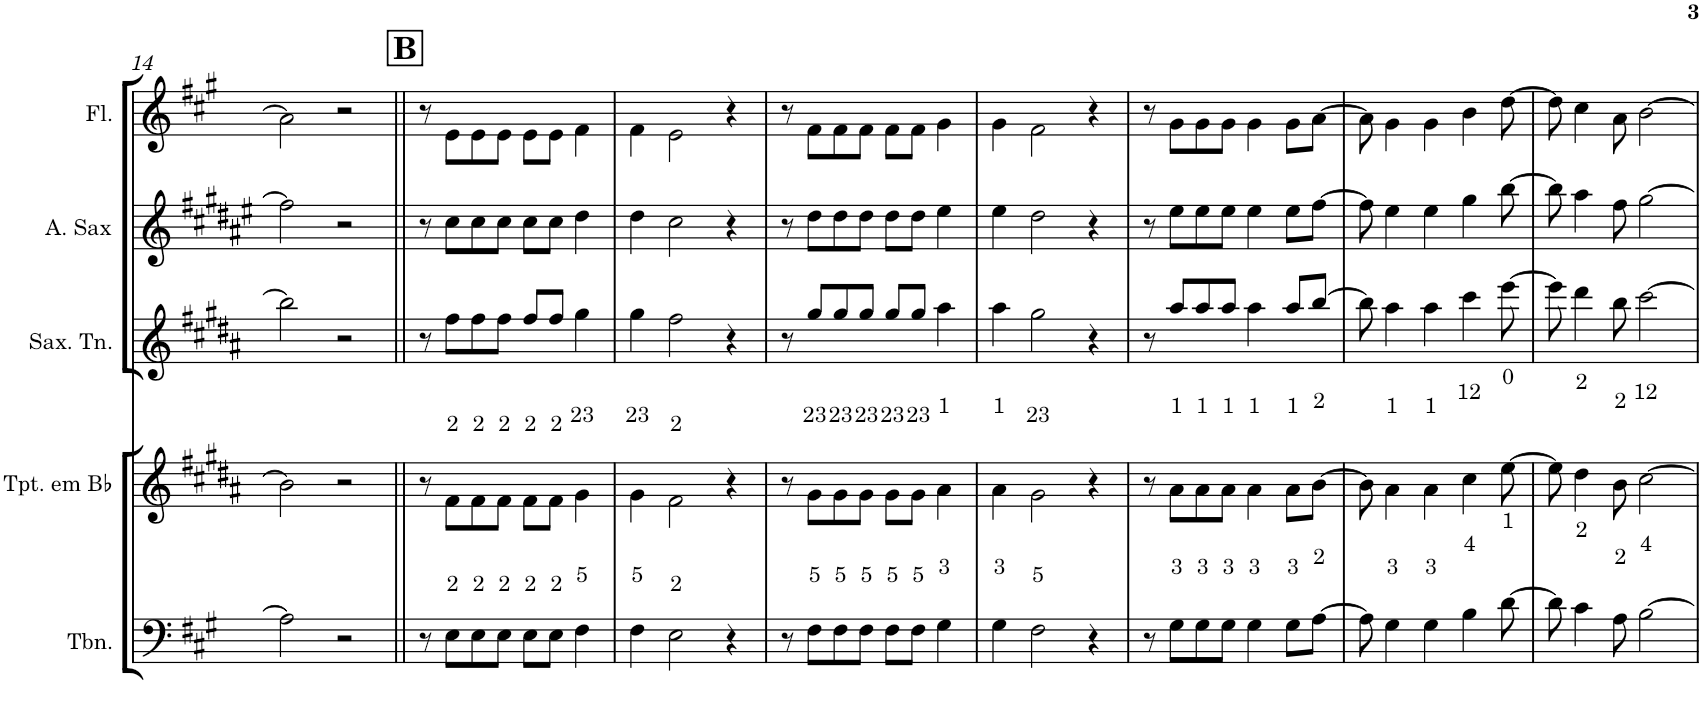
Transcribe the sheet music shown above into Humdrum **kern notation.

**kern	**kern	**kern	**kern	**kern
*part5	*part4	*part3	*part2	*part1
*staff5	*staff4	*staff3	*staff2	*staff1
*I"Trombone	*I"Trompete em Bb	*I"Saxofone Tenor	*I"Saxofone Alto	*I"Flauta Transversal
*I'Tbn.	*I'Tpt. em Bb	*I'Sax. Tn.	*	*I'Fl.
!!LO:PB:g=z
*clefF4	*clefG2	*clefG2	*clefG2	*clefG2
*	*Trd1c2	*Trd8c14	*Trd5c9	*
*k[f#c#g#]	*k[f#c#g#d#a#]	*k[f#c#g#d#a#]	*k[f#c#g#d#a#e#]	*k[f#c#g#]
*M4/4	*M4/4	*M4/4	*M4/4	*M4/4
=14	=14	=14	=14	=14
2A\]	2b\]	2bb\]	2ff#\]	2a\]
2r	2r	2r	2r	2r
!!LO:REH:place=s1:a:B:cj:fs=14:t=B
=15||	=15||	=15||	=15||	=15||
8r	8r	8r	8r	8r
8E\L	8f#\L	8ff#\L	8cc#\L	8e\L
8E\	8f#\	8ff#\	8cc#\	8e\
8E\J	8f#\J	8ff#\J	8cc#\J	8e\J
8E\L	8f#\L	8ff#/L	8cc#\L	8e\L
8E\J	8f#\J	8ff#/J	8cc#\J	8e\J
4F#\	4g#\	4gg#\	4dd#\	4f#\
=16	=16	=16	=16	=16
4F#\	4g#\	4gg#\	4dd#\	4f#\
2E\	2f#\	2ff#\	2cc#\	2e\
4r	4r	4r	4r	4r
=17	=17	=17	=17	=17
8r	8r	8r	8r	8r
8F#\L	8g#\L	8gg#/L	8dd#\L	8f#\L
8F#\	8g#\	8gg#/	8dd#\	8f#\
8F#\J	8g#\J	8gg#/J	8dd#\J	8f#\J
8F#\L	8g#\L	8gg#/L	8dd#\L	8f#\L
8F#\J	8g#\J	8gg#/J	8dd#\J	8f#\J
4G#\	4a#\	4aa#\	4ee#\	4g#\
=18	=18	=18	=18	=18
4G#\	4a#\	4aa#\	4ee#\	4g#\
2F#\	2g#\	2gg#\	2dd#\	2f#\
4r	4r	4r	4r	4r
=19	=19	=19	=19	=19
8r	8r	8r	8r	8r
8G#\L	8a#\L	8aa#/L	8ee#\L	8g#\L
8G#\	8a#\	8aa#/	8ee#\	8g#\
8G#\J	8a#\J	8aa#/J	8ee#\J	8g#\J
4G#\	4a#\	4aa#\	4ee#\	4g#\
8G#\L	8a#\L	8aa#/L	8ee#\L	8g#\L
[8A\J	[8b\J	[8bb/J	[8ff#\J	[8a\J
=20	=20	=20	=20	=20
8A\]	8b\]	8bb\]	8ff#\]	8a\]
4G#\	4a#\	4aa#\	4ee#\	4g#\
4G#\	4a#\	4aa#\	4ee#\	4g#\
4B\	4cc#\	4ccc#\	4gg#\	4b\
[8d\	[8ee\	[8eee\	[8bb\	[8dd\
=21	=21	=21	=21	=21
8d\]	8ee\]	8eee\]	8bb\]	8dd\]
4c#\	4dd#\	4ddd#\	4aa#\	4cc#\
8A\	8b\	8bb\	8ff#\	8a\
[2B\	[2cc#\	[2ccc#\	[2gg#\	[2b\
=	=	=	=	=
*-	*-	*-	*-	*-
